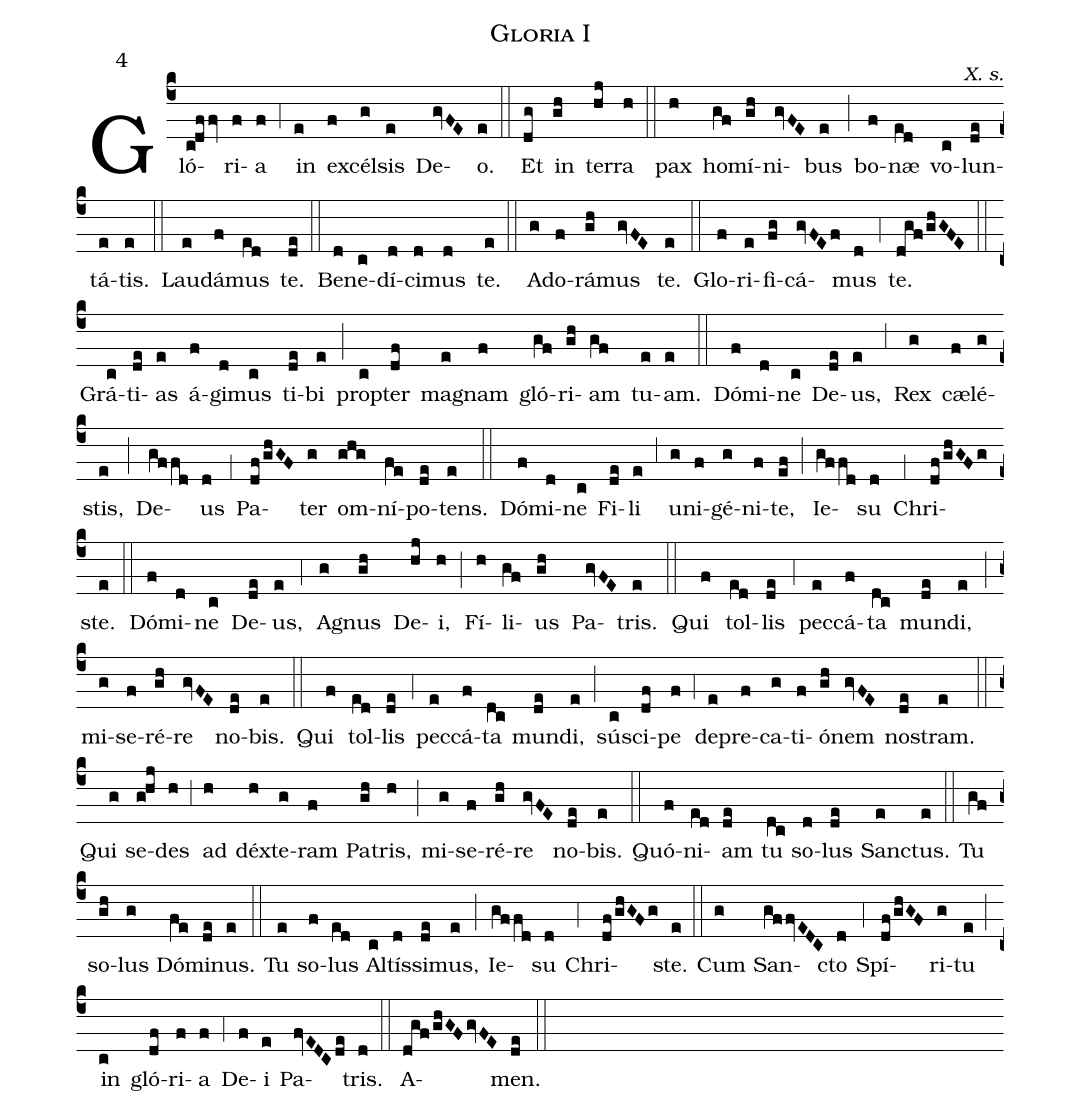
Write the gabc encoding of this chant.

name:Gloria I;
mode:4;
commentary:X. s.;
%%
(c4) Gló(c!dffv)ri(f)a(f) (,4)
in(e) ex(f)cél(g)sis(e) De(gvFE)o.(e) (::)
Et(dg) in(gh) ter(hj)ra(h) (::)
pax(h) ho(gf)mí(gh)ni(gvFE)bus(e) (;)
bo(f)n<v>\ae</v>(ed) vo(c)lun(de)tá(e)tis.(e) (::)
Lau(e)dá(f)mus(ed) te.(de) (::)
Be(d)ne(c)dí(d)ci(d)mus(d) te.(e) (::)
A(g)do(f)rá(gh)mus(gvFE) te.(e) (::)
Glo(f)ri(e)fi(fg)cá(gvFEf)mus(d) (,4)
te.(dgf!/ghGFE) (::)
Grá(c)ti(de)as(e) á(f)gi(d)mus(c) ti(de)bi(e) (;)
pro(c)pter(df) ma(e)gnam(f) gló(gf)ri(gh)am(gf) tu(e)am.(e) (::)
Dó(f)mi(d)ne(c) De(de)us,(e) (,3)
Rex(g) c<v>\ae</v>(f)lé(g)stis,(e) (;)
De(gffd)us(d) (,1)
Pa(df!/ghGF)ter(g) om(ghg)ní(fe)po(de)tens.(e) (::)
Dó(f)mi(d)ne(c) Fi(de)li(e) (,3)
u(g)ni(f)gé(g)ni(f)te,(ef) (;)
Ie(gffd)su(d) (,1)
Chri(df!/ghGFg)ste.(e) (::)
Dó(f)mi(d)ne(c) De(de)us,(e) (,4)
A(g)gnus(gh) De(hj)i,(h) (;)
Fí(h)li(gf)us(gh) Pa(gvFE)tris.(e) (::)
Qui(f) tol(ed)lis(de) (,4)
pec(e)cá(f)ta(dc) mu(de)ndi,(e) (;)
mi(g)se(f)ré(gh)re(gvFE) no(de)bis.(e) (::)
Qui(f) tol(ed)lis(de) (,4)
pec(e)cá(f)ta(dc) mu(de)ndi,(e) (;)
sú(c)sci(df)pe(f) (,4)
de(e)pre(f)ca(g)ti(f)ó(gh)nem(gvFE) no(de)stram.(e) (::)
Qui(g) se(g!hj)des(h) (,3)
ad(h) dé(h)xte(g)ram(f) Pa(gh)tris,(h) (;)
mi(g)se(f)ré(gh)re(gvFE) no(de)bis.(e) (::)
Quó(f)ni(ed)am(de) tu(dc) so(d)lus(de) San(e)ctus.(e) (::)
Tu(gf) so(gh)lus(g) Dó(fe)mi(de)nus.(e) (::)
Tu(e) so(f)lus(ed) Al(c)tís(d)si(de)mus,(e) (;)
Ie(gffd)su(d) (,4)
Chri(df!/ghGFg)ste.(e) (::)
Cum(g) San(gffvEDC)cto(d) (,4)
Spí(df!/ghGF)ri(g)tu(e) (;)
in(c) gló(df)ri(f)a(f) (,4)
De(f)i(e) Pa(fvEDCde)tris.(d) (::)
A(dgf!/ghGFgvFE)men.(de) (::)
